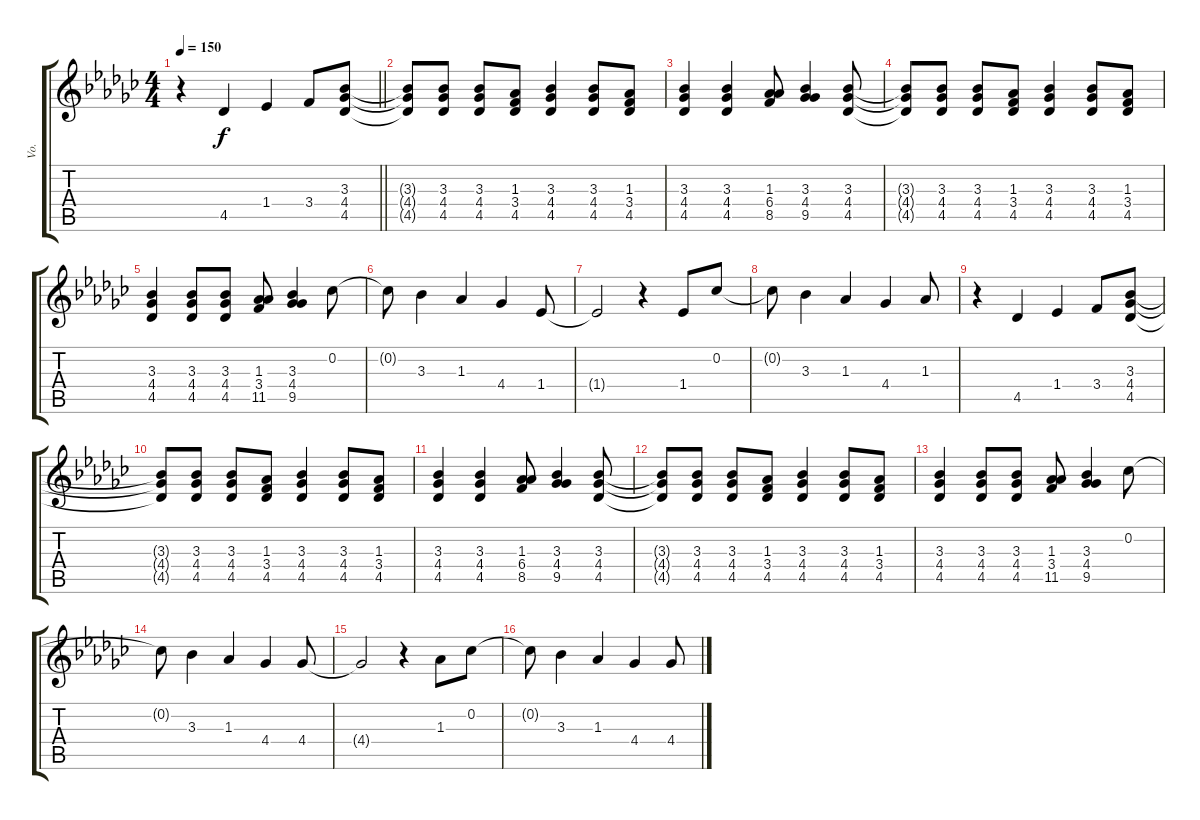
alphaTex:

\track ("Vo." "Vo.") {instrument acousticguitarsteel}
\staff {score tabs}
\tuning (E4 B3 G3 D3 A2 E2) {hide}
\ts (4 4)
\tempo 150
\clef g2
\barLineRight lightlight
\ks gb
r.4{dy f} 4.5.4 1.4.4 3.4.8 (3.3 4.4 4.5).8 |
(3.3{t} 4.4{t} 4.5{t}).8 (3.3 4.4 4.5).8 (3.3 4.4 4.5).8 (1.3 3.4 4.5).8 (3.3 4.4 4.5).4 (3.3 4.4 4.5).8 (1.3 3.4 4.5).8 |
(3.3 4.4 4.5).4 (3.3 4.4 4.5).4 (1.3 6.4 8.5).8 (3.3 4.4 9.5).4 (3.3 4.4 4.5).8 |
(3.3{t} 4.4{t} 4.5{t}).8 (3.3 4.4 4.5).8 (3.3 4.4 4.5).8 (1.3 3.4 4.5).8 (3.3 4.4 4.5).4 (3.3 4.4 4.5).8 (1.3 3.4 4.5).8 |
(3.3 4.4 4.5).4 (3.3 4.4 4.5).8 (3.3 4.4 4.5).8 (1.3 3.4 11.5).8 (3.3 4.4 9.5).4 0.2.8 |
0.2{t}.8 3.3.4 1.3.4 4.4.4 1.4.8 |
1.4{t}.2 r.4 1.4.8 0.2.8 |
0.2{t}.8 3.3.4 1.3.4 4.4.4 1.3.8 |
r.4 4.5.4 1.4.4 3.4.8 (3.3 4.4 4.5).8 |
(3.3{t} 4.4{t} 4.5{t}).8 (3.3 4.4 4.5).8 (3.3 4.4 4.5).8 (1.3 3.4 4.5).8 (3.3 4.4 4.5).4 (3.3 4.4 4.5).8 (1.3 3.4 4.5).8 |
(3.3 4.4 4.5).4 (3.3 4.4 4.5).4 (1.3 6.4 8.5).8 (3.3 4.4 9.5).4 (3.3 4.4 4.5).8 |
(3.3{t} 4.4{t} 4.5{t}).8 (3.3 4.4 4.5).8 (3.3 4.4 4.5).8 (1.3 3.4 4.5).8 (3.3 4.4 4.5).4 (3.3 4.4 4.5).8 (1.3 3.4 4.5).8 |
(3.3 4.4 4.5).4 (3.3 4.4 4.5).8 (3.3 4.4 4.5).8 (1.3 3.4 11.5).8 (3.3 4.4 9.5).4 0.2.8 |
0.2{t}.8 3.3.4 1.3.4 4.4.4 4.4.8 |
4.4{t}.2 r.4 1.3.8 0.2.8 |
0.2{t}.8 3.3.4 1.3.4 4.4.4 4.4.8
